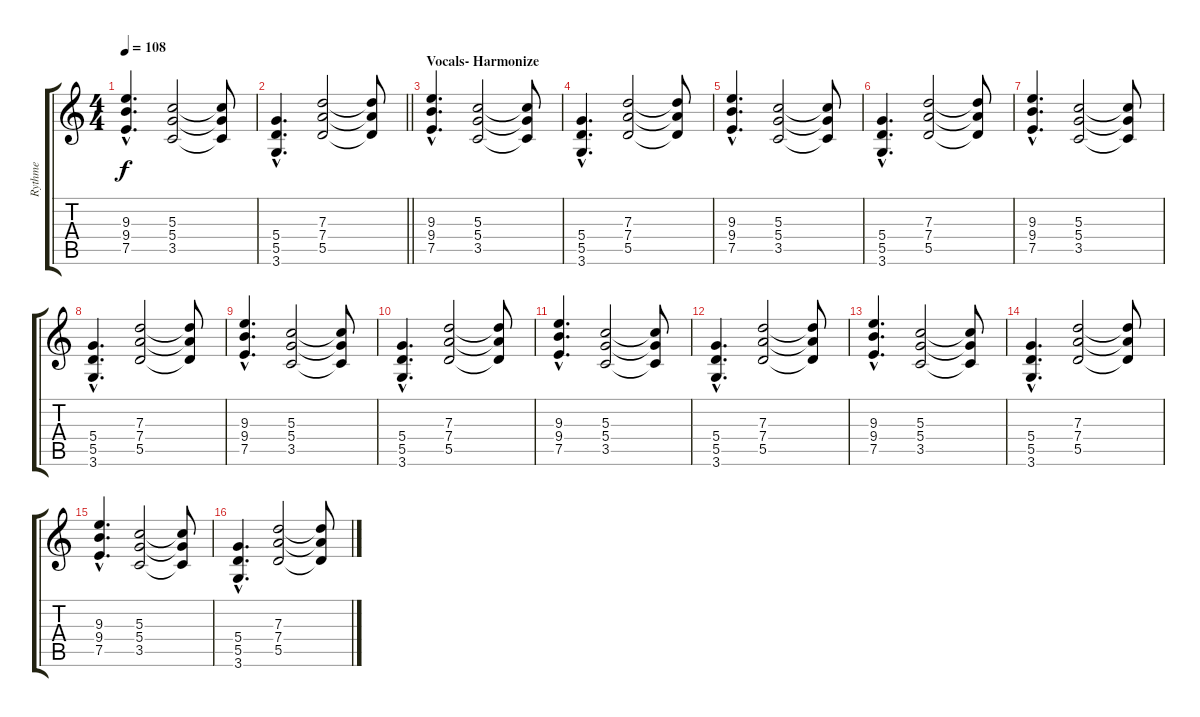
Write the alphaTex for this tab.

\track ("Rythme" "Rythme") {instrument distortionguitar}
\staff {score tabs}
\tuning (E4 B3 G3 D3 A2 E2) {hide}
\ts (4 4)
\tempo 108
\clef g2
\ks c
(9.3{hac} 9.4{hac} 7.5{hac}).4{d dy f} (5.3 5.4 3.5).2 (5.3{t} 5.4{t} 3.5{t}).8 |
\barLineRight lightlight
(5.4{hac} 5.5{hac} 3.6{hac}).4{d} (7.3 7.4 5.5).2 (7.3{t} 7.4{t} 5.5{t}).8 |
\section ("" "Vocals- Harmonize")
(9.3{hac} 9.4{hac} 7.5{hac}).4{d} (5.3 5.4 3.5).2 (5.3{t} 5.4{t} 3.5{t}).8 |
(5.4{hac} 5.5{hac} 3.6{hac}).4{d} (7.3 7.4 5.5).2 (7.3{t} 7.4{t} 5.5{t}).8 |
(9.3{hac} 9.4{hac} 7.5{hac}).4{d} (5.3 5.4 3.5).2 (5.3{t} 5.4{t} 3.5{t}).8 |
(5.4{hac} 5.5{hac} 3.6{hac}).4{d} (7.3 7.4 5.5).2 (7.3{t} 7.4{t} 5.5{t}).8 |
(9.3{hac} 9.4{hac} 7.5{hac}).4{d} (5.3 5.4 3.5).2 (5.3{t} 5.4{t} 3.5{t}).8 |
(5.4{hac} 5.5{hac} 3.6{hac}).4{d} (7.3 7.4 5.5).2 (7.3{t} 7.4{t} 5.5{t}).8 |
(9.3{hac} 9.4{hac} 7.5{hac}).4{d} (5.3 5.4 3.5).2 (5.3{t} 5.4{t} 3.5{t}).8 |
(5.4{hac} 5.5{hac} 3.6{hac}).4{d} (7.3 7.4 5.5).2 (7.3{t} 7.4{t} 5.5{t}).8 |
(9.3{hac} 9.4{hac} 7.5{hac}).4{d} (5.3 5.4 3.5).2 (5.3{t} 5.4{t} 3.5{t}).8 |
(5.4{hac} 5.5{hac} 3.6{hac}).4{d} (7.3 7.4 5.5).2 (7.3{t} 7.4{t} 5.5{t}).8 |
(9.3{hac} 9.4{hac} 7.5{hac}).4{d} (5.3 5.4 3.5).2 (5.3{t} 5.4{t} 3.5{t}).8 |
(5.4{hac} 5.5{hac} 3.6{hac}).4{d} (7.3 7.4 5.5).2 (7.3{t} 7.4{t} 5.5{t}).8 |
(9.3{hac} 9.4{hac} 7.5{hac}).4{d} (5.3 5.4 3.5).2 (5.3{t} 5.4{t} 3.5{t}).8 |
(5.4{hac} 5.5{hac} 3.6{hac}).4{d} (7.3 7.4 5.5).2 (7.3{t} 7.4{t} 5.5{t}).8
